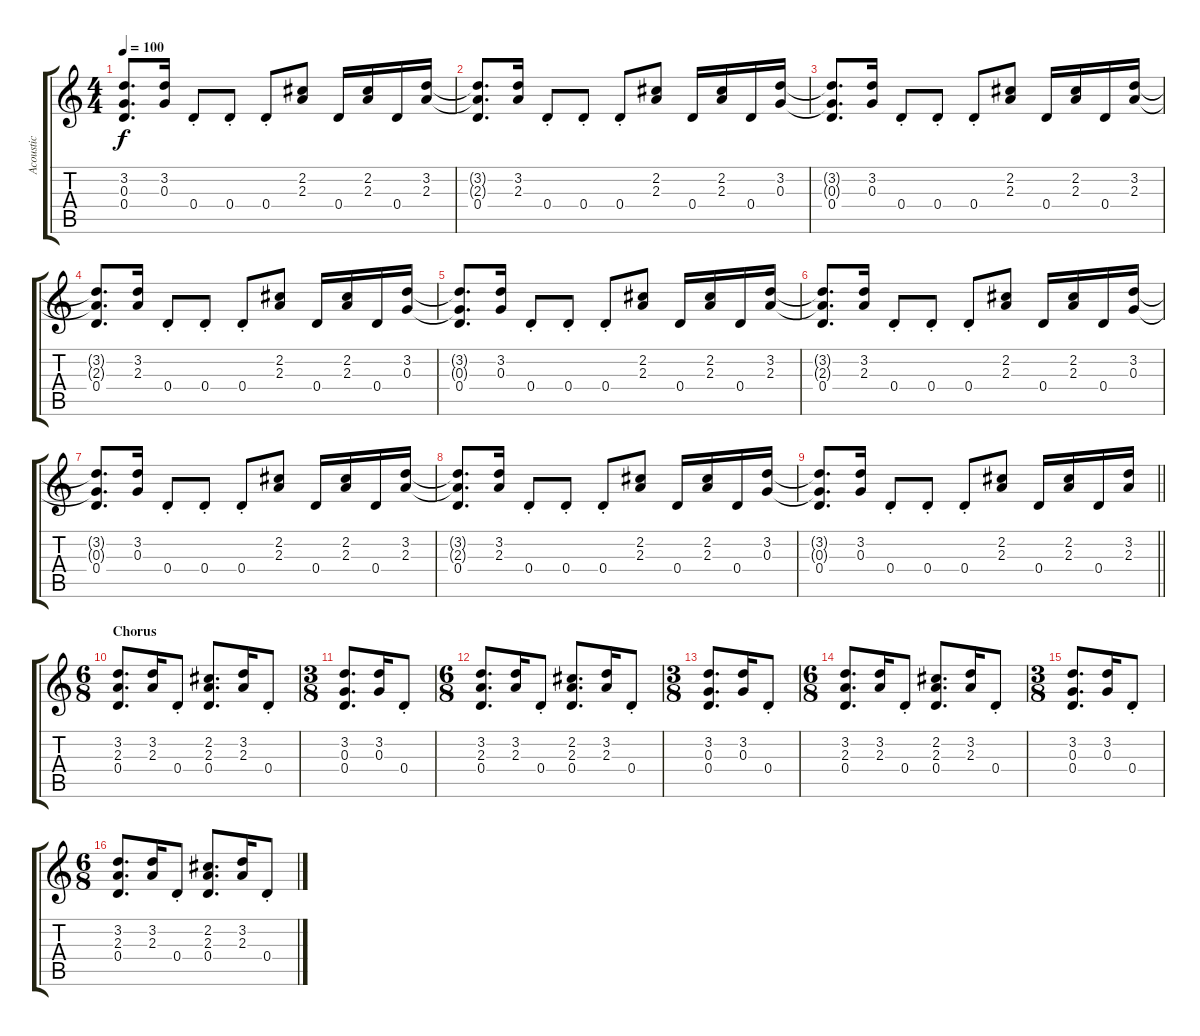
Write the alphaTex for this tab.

\track ("Acoustic" "Acoustic") {instrument acousticguitarsteel}
\staff {score tabs}
\tuning (E4 B3 G3 D3 A2 E2) {hide}
\ts (4 4)
\tempo 100
\clef g2
\ks c
(3.2{t} 0.3{t} 0.4).8{d dy f} (3.2 0.3).16 0.4{st}.8 0.4{st}.8 0.4{st}.8 (2.2 2.3).8 0.4.16 (2.2 2.3).16 0.4.16 (3.2 2.3).16 |
(3.2{t} 2.3{t} 0.4).8{d} (3.2 2.3).16 0.4{st}.8 0.4{st}.8 0.4{st}.8 (2.2 2.3).8 0.4.16 (2.2 2.3).16 0.4.16 (3.2 0.3).16 |
(3.2{t} 0.3{t} 0.4).8{d} (3.2 0.3).16 0.4{st}.8 0.4{st}.8 0.4{st}.8 (2.2 2.3).8 0.4.16 (2.2 2.3).16 0.4.16 (3.2 2.3).16 |
(3.2{t} 2.3{t} 0.4).8{d} (3.2 2.3).16 0.4{st}.8 0.4{st}.8 0.4{st}.8 (2.2 2.3).8 0.4.16 (2.2 2.3).16 0.4.16 (3.2 0.3).16 |
(3.2{t} 0.3{t} 0.4).8{d} (3.2 0.3).16 0.4{st}.8 0.4{st}.8 0.4{st}.8 (2.2 2.3).8 0.4.16 (2.2 2.3).16 0.4.16 (3.2 2.3).16 |
(3.2{t} 2.3{t} 0.4).8{d} (3.2 2.3).16 0.4{st}.8 0.4{st}.8 0.4{st}.8 (2.2 2.3).8 0.4.16 (2.2 2.3).16 0.4.16 (3.2 0.3).16 |
(3.2{t} 0.3{t} 0.4).8{d} (3.2 0.3).16 0.4{st}.8 0.4{st}.8 0.4{st}.8 (2.2 2.3).8 0.4.16 (2.2 2.3).16 0.4.16 (3.2 2.3).16 |
(3.2{t} 2.3{t} 0.4).8{d} (3.2 2.3).16 0.4{st}.8 0.4{st}.8 0.4{st}.8 (2.2 2.3).8 0.4.16 (2.2 2.3).16 0.4.16 (3.2 0.3).16 |
\barLineRight lightlight
(3.2{t} 0.3{t} 0.4).8{d} (3.2 0.3).16 0.4{st}.8 0.4{st}.8 0.4{st}.8 (2.2 2.3).8 0.4.16 (2.2 2.3).16 0.4.16 (3.2 2.3).16 |
\ts (6 8)
\section ("" "Chorus")
(3.2 2.3 0.4).8{d} (3.2 2.3).16 0.4{st}.8 (2.2 2.3 0.4).8{d} (3.2 2.3).16 0.4{st}.8 |
\ts (3 8)
(3.2 0.3 0.4).8{d} (3.2 0.3).16 0.4{st}.8 |
\ts (6 8)
(3.2 2.3 0.4).8{d} (3.2 2.3).16 0.4{st}.8 (2.2 2.3 0.4).8{d} (3.2 2.3).16 0.4{st}.8 |
\ts (3 8)
(3.2 0.3 0.4).8{d} (3.2 0.3).16 0.4{st}.8 |
\ts (6 8)
(3.2 2.3 0.4).8{d} (3.2 2.3).16 0.4{st}.8 (2.2 2.3 0.4).8{d} (3.2 2.3).16 0.4{st}.8 |
\ts (3 8)
(3.2 0.3 0.4).8{d} (3.2 0.3).16 0.4{st}.8 |
\ts (6 8)
(3.2 2.3 0.4).8{d} (3.2 2.3).16 0.4{st}.8 (2.2 2.3 0.4).8{d} (3.2 2.3).16 0.4{st}.8
